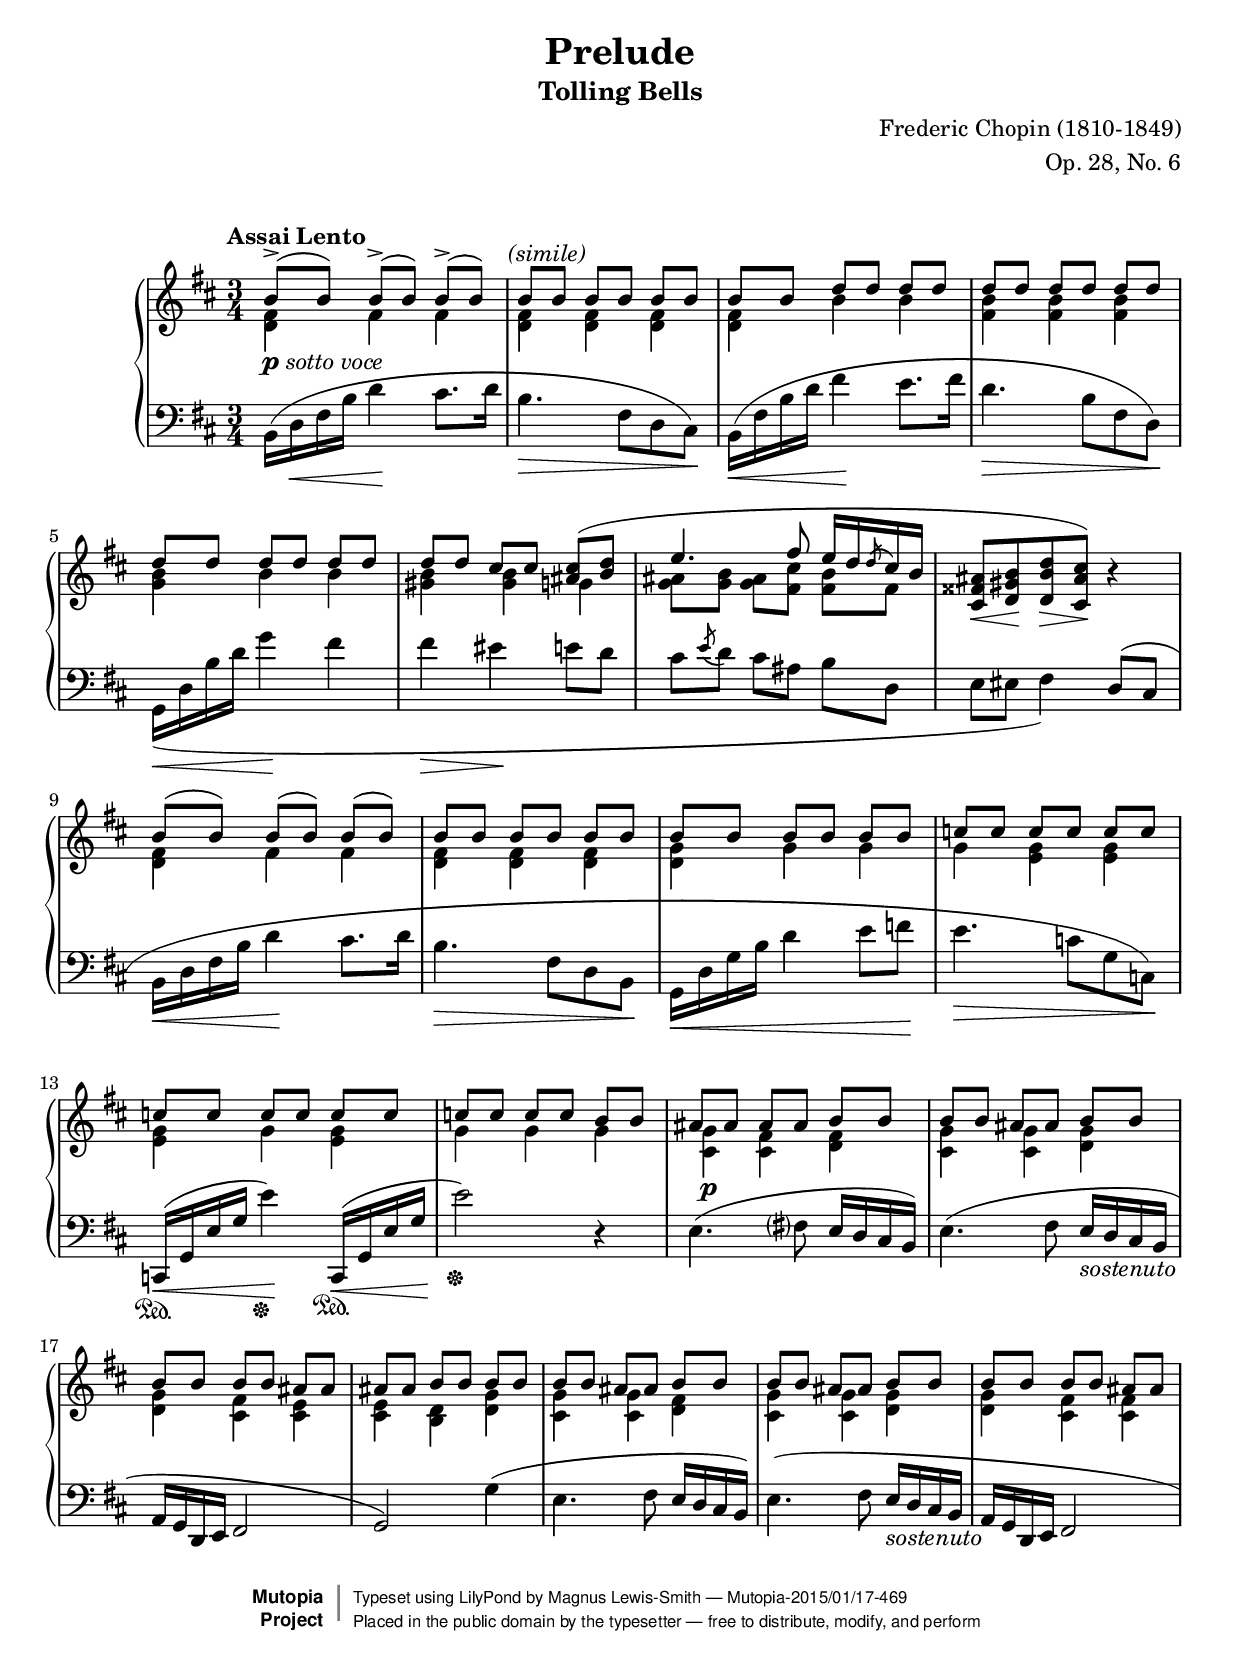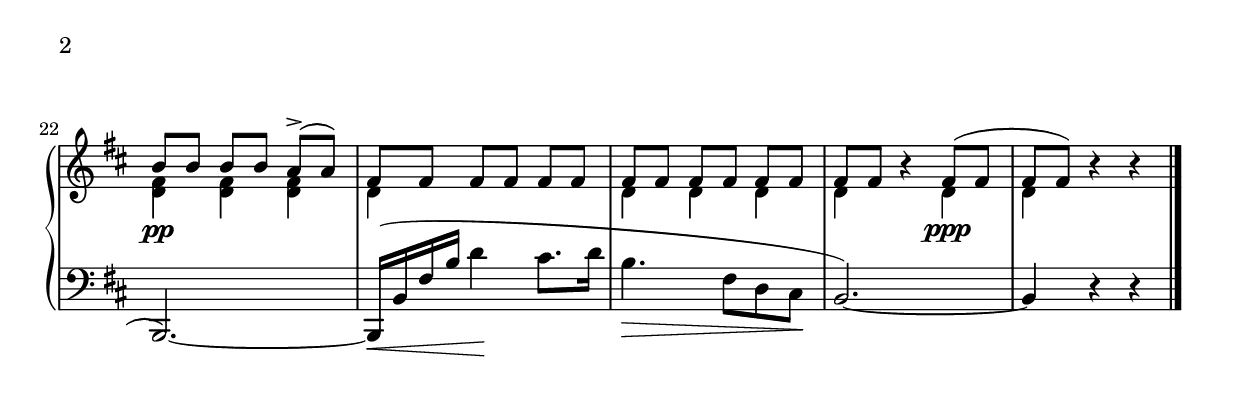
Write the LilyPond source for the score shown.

\version "2.18.2"

\language "english"

\header {
    title = "Prelude"
    subtitle = "Tolling Bells"

    composer = "Frederic Chopin (1810-1849)"
    opus = "Op. 28, No. 6"

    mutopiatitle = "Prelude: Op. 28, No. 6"
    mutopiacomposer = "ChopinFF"
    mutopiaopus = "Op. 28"
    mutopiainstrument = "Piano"
    date = "1838/39"
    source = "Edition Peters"
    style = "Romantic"
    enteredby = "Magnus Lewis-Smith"
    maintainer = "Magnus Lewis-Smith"
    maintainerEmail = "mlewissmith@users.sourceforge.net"
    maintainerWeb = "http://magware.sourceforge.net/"
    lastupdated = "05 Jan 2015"
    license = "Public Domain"
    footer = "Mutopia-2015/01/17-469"
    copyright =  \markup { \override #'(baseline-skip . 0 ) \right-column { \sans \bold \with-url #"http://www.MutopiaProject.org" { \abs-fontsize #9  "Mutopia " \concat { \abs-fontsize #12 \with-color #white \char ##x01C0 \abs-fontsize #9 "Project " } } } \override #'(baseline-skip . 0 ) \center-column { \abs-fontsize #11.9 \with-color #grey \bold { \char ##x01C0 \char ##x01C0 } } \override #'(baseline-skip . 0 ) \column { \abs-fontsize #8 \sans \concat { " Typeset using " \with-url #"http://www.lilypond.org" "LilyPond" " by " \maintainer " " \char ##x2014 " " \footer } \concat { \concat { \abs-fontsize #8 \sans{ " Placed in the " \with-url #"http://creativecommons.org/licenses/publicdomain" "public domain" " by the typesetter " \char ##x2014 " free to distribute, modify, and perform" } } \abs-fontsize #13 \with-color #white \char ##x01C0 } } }
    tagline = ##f
}

\paper {
    top-margin = 8\mm                              %-minimum top-margin: 8mm
    top-markup-spacing.basic-distance = #5         %-dist. from bottom of top margin to the first markup/title
    markup-system-spacing #'padding = #5
    markup-markup-spacing #'padding = #1.2
    markup-system-spacing.basic-distance = #6      %-dist. from header/title to first system
    top-system-spacing.basic-distance = #12        %-dist. from top margin to system in pages with no titles
    last-bottom-spacing.basic-distance = #11       %-pads music from copyright block
    bottom-margin = 10\mm
}

paperOFF = { \set Score.skipTypesetting = ##t }
paperON = { \set Score.skipTypesetting = ##f }
myBreak = {} % { \break }


trebleQuaverRest =  \relative b' { b4\rest }

beams = {
    \set Timing.beamExceptions = #'()
    \set Timing.baseMoment = #(ly:make-moment 1/4)
    \set Timing.beatStructure = #'(1 1 1)
}


playRHupper =  \relative b' {
    \clef treble
    \key b \minor
    \time 3/4

                                % 1 - 4
    \tempo "Assai Lento"
     b8(-> b) b[(-> b)] b(-> b) |
     \beams

    \once\override TextScript.staff-padding = #0
    \once\override TextScript.extra-offset = #'(-1 . 0)
    b^\markup{\italic (simile) } b b b b b |
    b b d d d d |
    d d d d d d |

                                % 5 - 8
    d d d d d d |
    d d cs cs <cs as>( <d b> |
    e4. fs8 e16 d \acciaccatura d8 cs16 b |
    <as fss cs>8[\< <b gs d>\! <d b d,>\> <cs as cs,>)]\! \trebleQuaverRest |

                                % 9 - 12
    b8( b) b( b) b( b) | b b b b b b |
    b b b b b b | c c c c c c |

                                % 13 - 16
    c c c c c c | c c c c b b |
    as as as as b b | b b as as b b |

                                % 17 - 20
    b b b b as as | as as b b b b |
    b b as as b b | b b as as b b |

                                % 21 - 24
    b b b b as as | b b b b a(-> a) |
    fs fs fs fs fs fs | fs fs fs fs fs fs |

                                % 25 - 26
    fs fs \trebleQuaverRest fs8( fs | fs fs) \trebleQuaverRest \trebleQuaverRest |
}


playRHlower =  \relative fs' {
    \clef treble
    \key b \minor
    \time 3/4

                                % 1 - 4
    <fs d>4_\markup{\dynamic p \italic "sotto voce"} fs fs |
    <fs d> <fs d> <fs d> |
    <fs d> b b |
    <b fs> <b fs> <b fs> |

                                % 5 - 8
    <b g> b b | <b gs> <b gs> g |
    <g as>8 <g b> <g as> <fs cs'> <fs b> fs | s2. |

                                % 9 - 12
    <fs d>4 fs fs | <fs d> <fs d> <fs d> |
    <g d> g g | g <g e> <g e> |

                                % 13 - 16
    <g e>4 g <g e> | g g g |
    <g cs,>\p <fs cs> <fs d> | <g cs,> <g cs,> <g d> |

                                % 17 - 20
    <g d>4 <fs cs> <e cs> | <e cs> <d b> <g d> |
    <g cs,> <g cs,> <fs d> | <g cs,> <g cs,> <g d> |

                                % 21 - 24
    <g d>4 <fs cs> <fs cs> | <fs d>\pp <fs d> <fs d> |
    d s s| d d d |

                                % 25 - 26
    d s d\ppp | d s s |
}


playLH =  \relative b, {
    \clef bass
    \key b \minor
    \time 3/4
                                % 1 - 4
    %b16\p\unaCorda\sustainOn(\< d fs b d4\!_\markup{\italic "molto cantato"} cs8. d16 |
    \once \hide Staff.DynamicText b16 \p (\< d fs b d4\! cs8. d16 |
    b4.\> fs8[ d cs])\! |
    %b4.\> \sustainOff fs8[ d cs])\! |
    b16(\< fs' b d fs4\! e8. fs16 |
    %b16(\<\sustainOn fs' b d fs4\!\sustainOff e8. fs16 |
    d4.\> b8[ fs d])\! |

                                % 5 - 8
                                % this slur is ugly no matter what...
    g,16_(\< d' b' d g4\! fs | fs\> es\! e8 d |
    %g,16_(\< \sustainOn d' b' d g4\!\sustainOff fs | fs\> es\! e8 d |
    cs \acciaccatura e d cs as b d, | e es fs4) d8( cs |

                                % 9 - 12
    b16\< d fs b d4\! cs8. d16 | b4.\> fs8[ d b]\! |
    %b16\< \sustainOn d fs b d4\!\sustainOff cs8. d16 | b4.\> fs8[ d b]\! |
    g16\< d' g b d4 e8 f\!| e4.\> c8[ g c,]\!) |
    %g16\< \sustainOn d' g b d4 e8 f\!\sustainOff | e4.\> c8[ g c,]\!) |

                                % 13 - 16
    c,16(\<\sustainOn g' e' g e'4)\!\sustainOff c,,16^(\<\sustainOn g' e' g |
    e'2\!) \sustainOff r4 |
    e,4.( fs?8 e16 d cs b) |
    %\once\override TextScript.extra-offset = #'(1 . 0.7)
    %e,4.\treCorde_\markup{\italic "espressivo" }( fs8 e16 d cs b) |
    e4.( fs8 e16-\markup{\italic "sostenuto" } d cs b |

                                % 17 - 20
    a16 g d e fs2 | g2) g'4( |
    e4. fs8 e16 d cs b) | e4.( fs8 e16-\markup{ \italic "sostenuto"} d cs b |

                                % 21 - 24
    a16 g d e fs2 | b,2.)~ |
    %a16 g d e fs2 | b,2._\unaCorda)~ |
    b16(\< b' fs' b d4\! cs8. d16 |
    %b16\sustainOn(\< b' fs' b d4\! cs8.\sustainOff d16 |
    b4.\> fs8[ d cs]\!|
    %b4.\sustainOn\> fs8[ d cs]\!\sustainOff |

                                % 25 - 26
    b2.)~ | b4 r r |
}


scoreAll =  {
    \new PianoStaff {
                                % setup instrument
            \set PianoStaff.midiInstrument = "acoustic grand"

                                % PLAY!
            <<
                \context Staff = "rh" {
                                % PLAY RH!
                    <<
                        \playRHupper \\
                        \playRHlower
                    >>
                    \bar "|."
                }
                \context Staff = "lh" {
                                % setup pedals
                    \set Staff.pedalSustainStyle = #'text
                                % PLAY LH!
                    <<
                        \playLH
                    >>
                    \bar "|."
                }
            >>
    }
}

%%%
%%% MAIN PAPER / MIDI
%%%
\score
{
    {
        \scoreAll
    }
    \layout {}
    \midi {
        \tempo 4 = 45
    }
}
